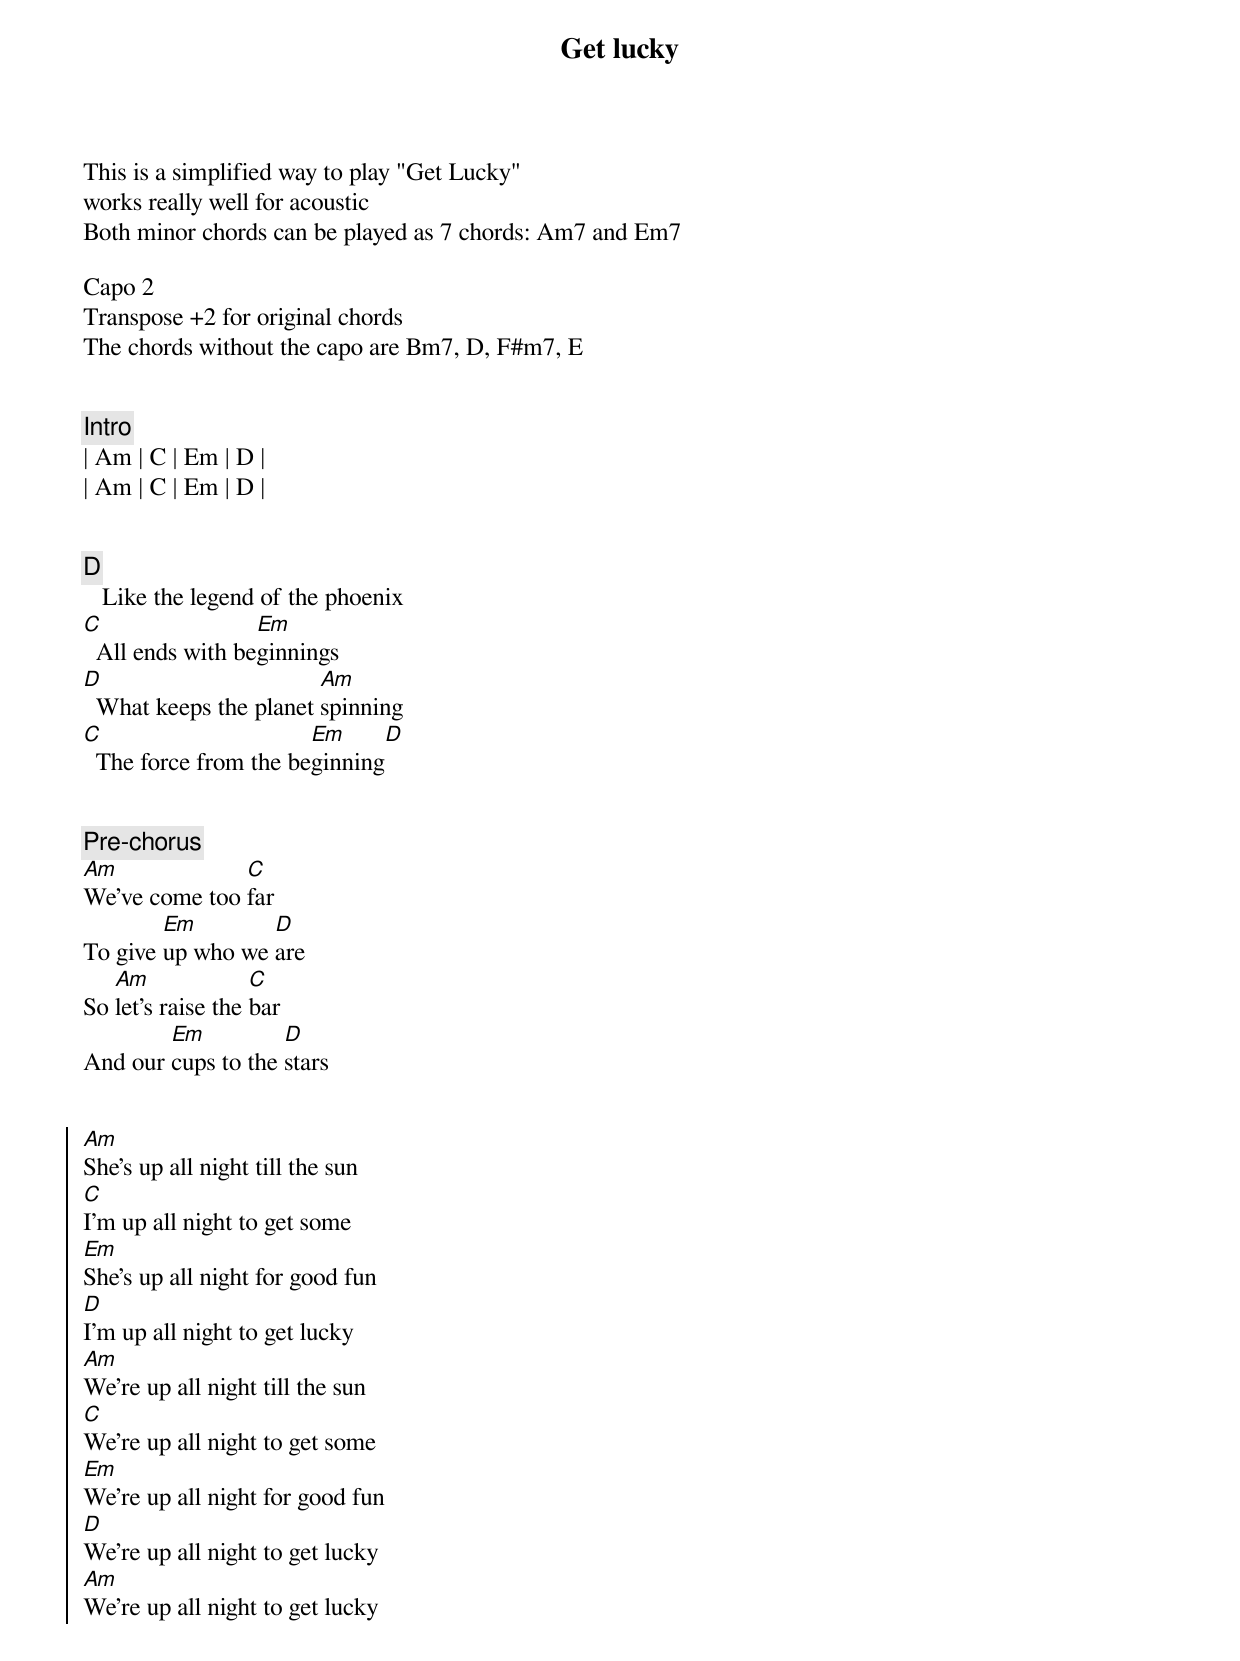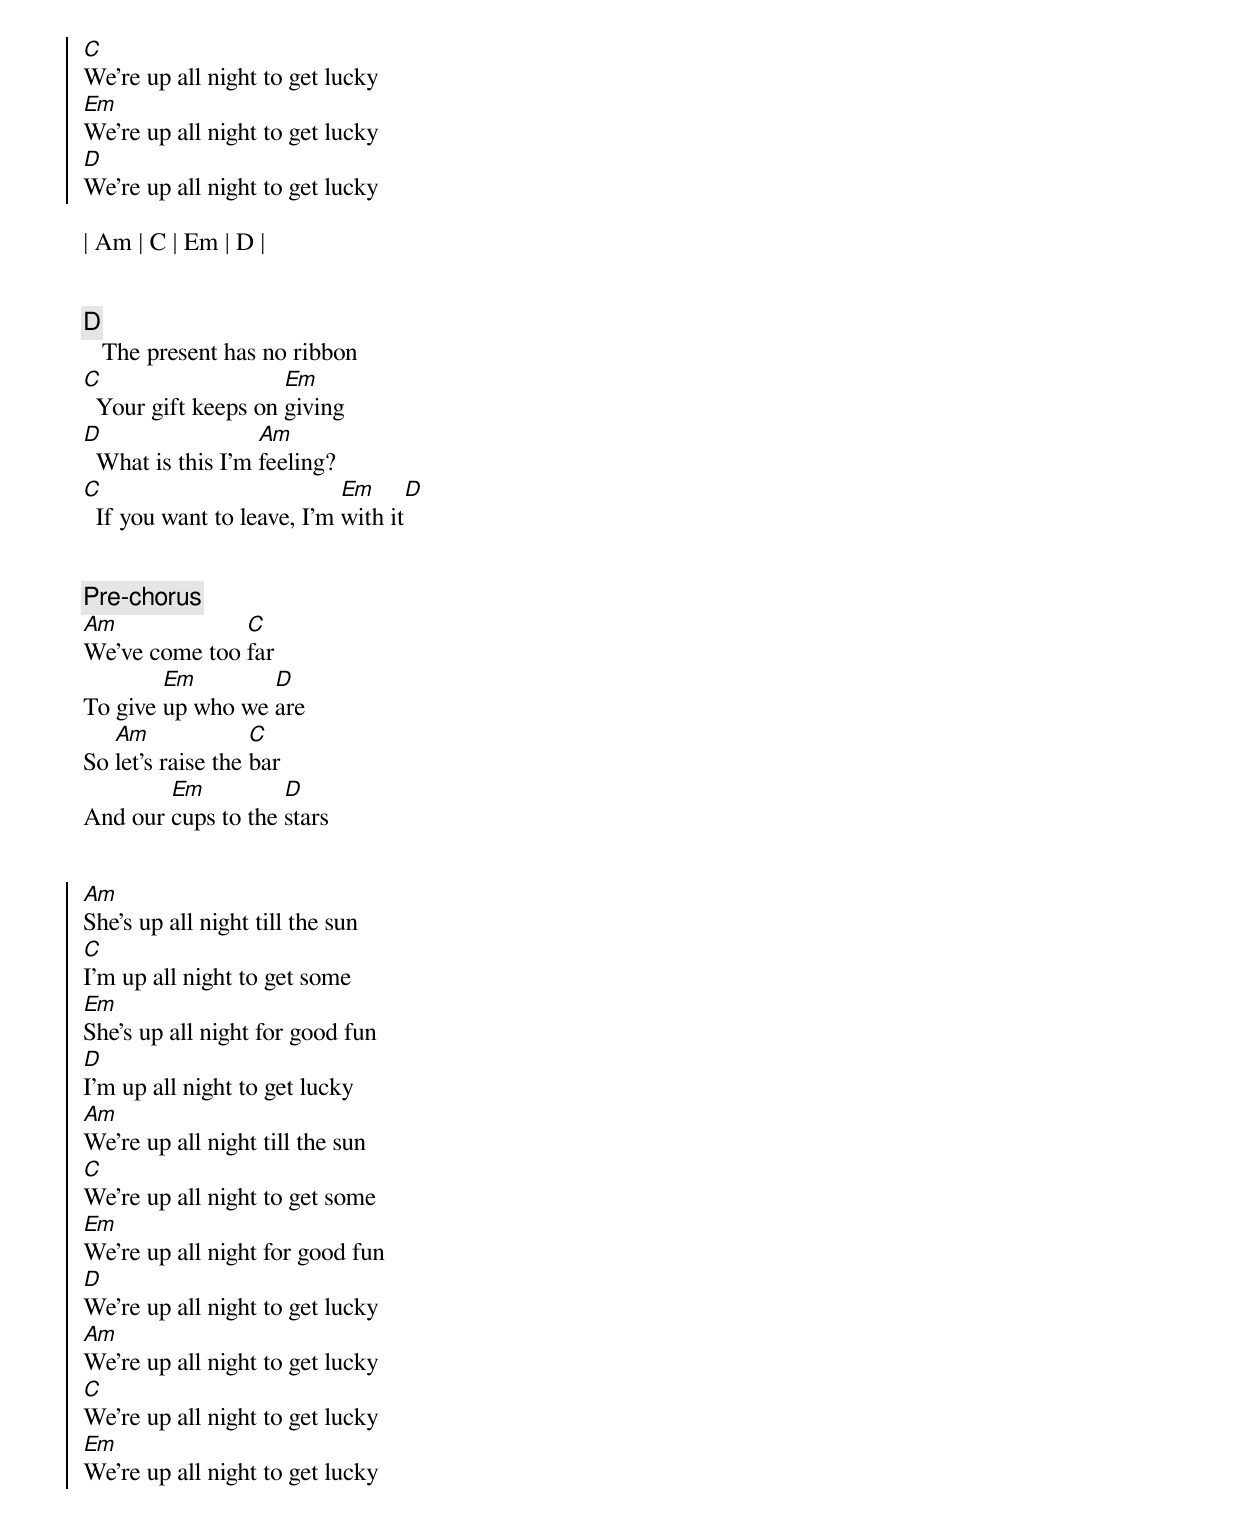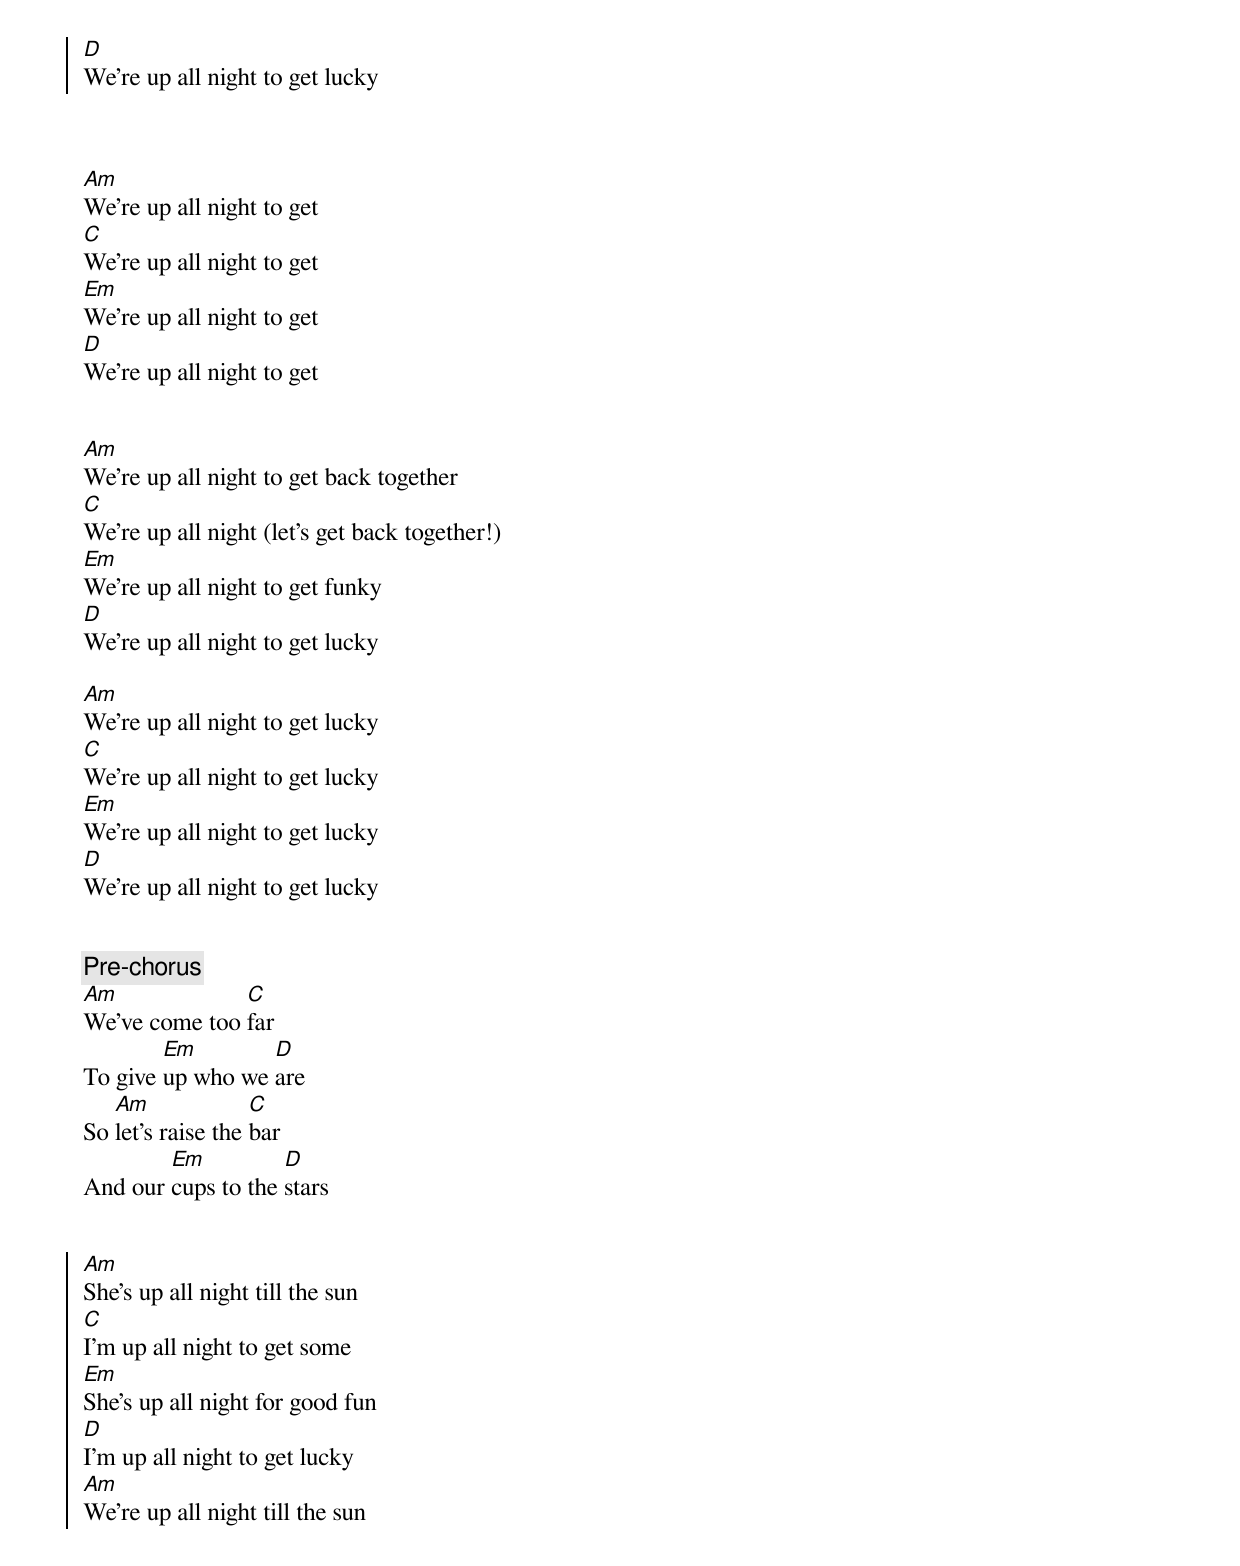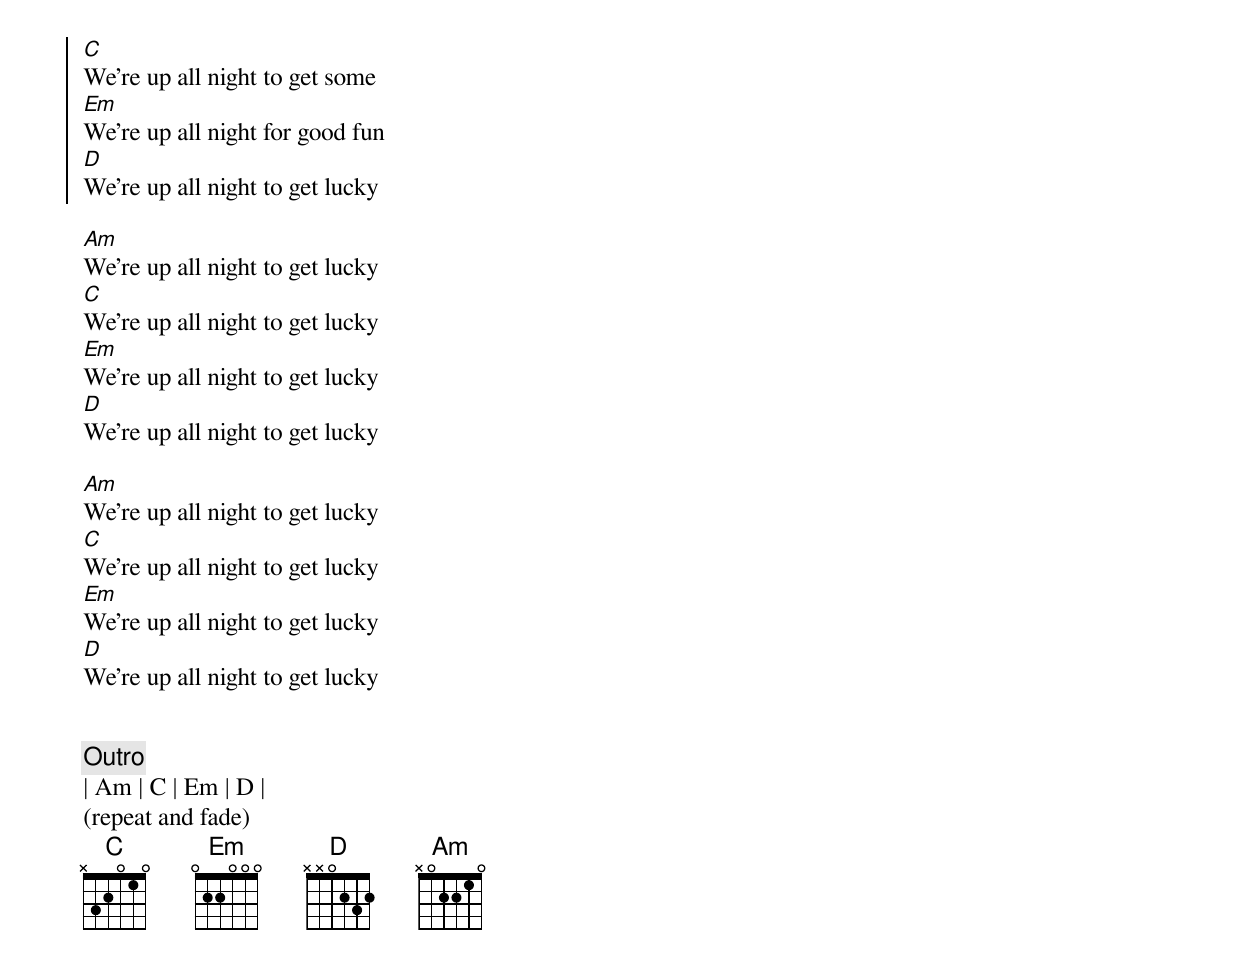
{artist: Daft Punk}
{title: Get lucky}

This is a simplified way to play "Get Lucky"
works really well for acoustic
Both minor chords can be played as 7 chords: Am7 and Em7

Capo 2
Transpose +2 for original chords
The chords without the capo are Bm7, D, F#m7, E


{comment: Intro}
| Am | C | Em | D |
| Am | C | Em | D |


{start_of_verse}
{end_of_verse}
{comment: D}
   Like the legend of the phoenix
[C]  All ends with be[Em]ginnings
[D]  What keeps the planet [Am]spinning
[C]  The force from the be[Em]ginning[D]


{comment: Pre-chorus}
[Am]We've come too [C]far
To give [Em]up who we [D]are
So [Am]let's raise the [C]bar
And our [Em]cups to the [D]stars


{start_of_chorus}
[Am]She's up all night till the sun
[C]I'm up all night to get some
[Em]She's up all night for good fun
[D]I'm up all night to get lucky
[Am]We're up all night till the sun
[C]We're up all night to get some
[Em]We're up all night for good fun
[D]We're up all night to get lucky
[Am]We're up all night to get lucky
[C]We're up all night to get lucky
[Em]We're up all night to get lucky
[D]We're up all night to get lucky
{end_of_chorus}

| Am | C | Em | D |


{start_of_verse}
{end_of_verse}
{comment: D}
   The present has no ribbon
[C]  Your gift keeps on [Em]giving
[D]  What is this I'm [Am]feeling?
[C]  If you want to leave, I'm [Em]with it[D]


{comment: Pre-chorus}
[Am]We've come too [C]far
To give [Em]up who we [D]are
So [Am]let's raise the [C]bar
And our [Em]cups to the [D]stars


{start_of_chorus}
[Am]She's up all night till the sun
[C]I'm up all night to get some
[Em]She's up all night for good fun
[D]I'm up all night to get lucky
[Am]We're up all night till the sun
[C]We're up all night to get some
[Em]We're up all night for good fun
[D]We're up all night to get lucky
[Am]We're up all night to get lucky
[C]We're up all night to get lucky
[Em]We're up all night to get lucky
[D]We're up all night to get lucky
{end_of_chorus}



[Am]We're up all night to get
[C]We're up all night to get
[Em]We're up all night to get
[D]We're up all night to get


[Am]We’re up all night to get back together
[C]We’re up all night (let’s get back together!)
[Em]We’re up all night to get funky
[D]We’re up all night to get lucky

[Am]We're up all night to get lucky
[C]We're up all night to get lucky
[Em]We're up all night to get lucky
[D]We're up all night to get lucky


{comment: Pre-chorus}
[Am]We've come too [C]far
To give [Em]up who we [D]are
So [Am]let's raise the [C]bar
And our [Em]cups to the [D]stars


{start_of_chorus}
[Am]She's up all night till the sun
[C]I'm up all night to get some
[Em]She's up all night for good fun
[D]I'm up all night to get lucky
[Am]We're up all night till the sun
[C]We're up all night to get some
[Em]We're up all night for good fun
[D]We're up all night to get lucky
{end_of_chorus}

[Am]We're up all night to get lucky
[C]We're up all night to get lucky
[Em]We're up all night to get lucky
[D]We're up all night to get lucky

[Am]We're up all night to get lucky
[C]We're up all night to get lucky
[Em]We're up all night to get lucky
[D]We're up all night to get lucky


{comment: Outro}
| Am | C | Em | D |
(repeat and fade)
